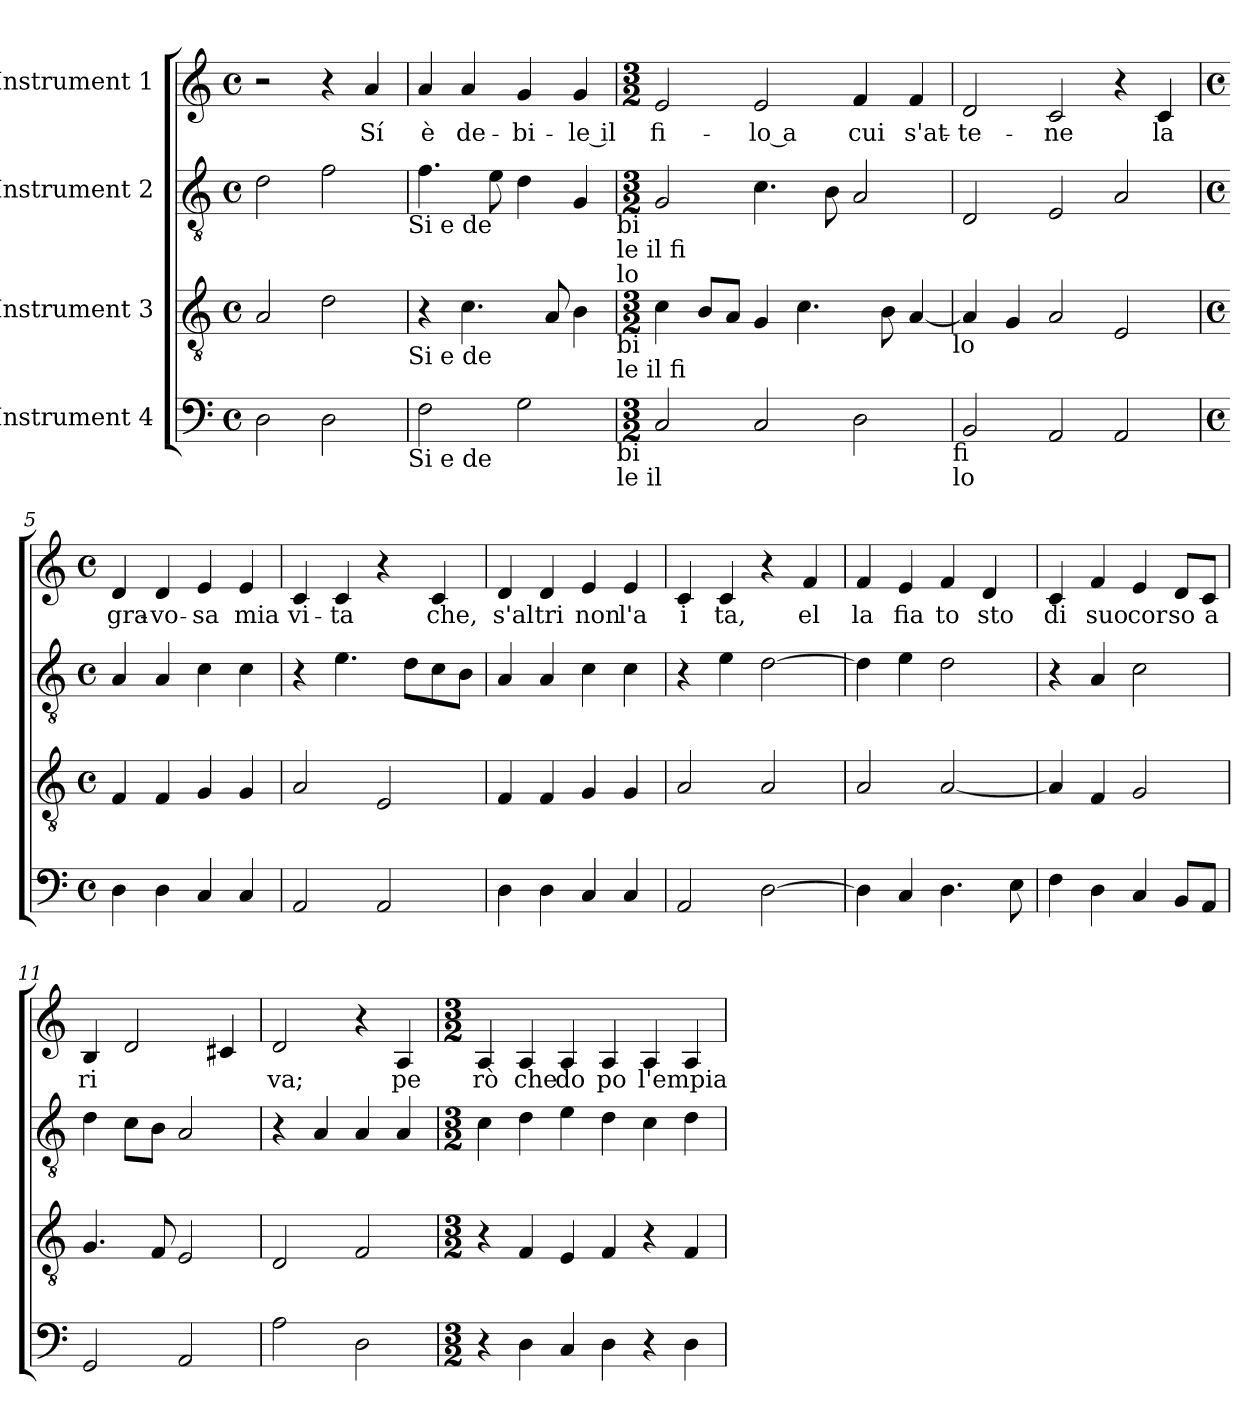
**kern	**kern	**kern	**kern	**text
*part4	*part3	*part2	*part1	*part1
*staff4	*staff3	*staff2	*staff1	*staff1
*I"Instrument 4	*I"Instrument 3	*I"Instrument 2	*I"Instrument 1	*
!!LO:PB:g=z
*stria5	*stria5	*stria5	*stria5	*
*clefF4	*clefGv2	*clefGv2	*clefG2	*
*M4/4	*M4/4	*M4/4	*M4/4	*
*met(c)	*met(c)	*met(c)	*met(c)	*
=1	=1	=1	=1	=1
2D\	2A/	2d\	2r	.
2D\	2d\	2f\	4r	.
!	!	!	!	!LO:LY:b:cj
.	.	.	4a/	Sí
!	!	!LO:TX:b:t=Si e de	!	!
!	!LO:TX:b:t=Si e de	!	!	!
!LO:TX:b:t=Si e de	!	!	!	!
=2	=2	=2	=2	=2
!	!	!	!	!LO:LY:b:cj
2F\	4r	4.f\	4a/	è
!	!	!	!	!LO:LY:b:cj
.	4.c\	.	4a/	de-
.	.	8e\	.	.
!	!	!	!	!LO:LY:b:cj
2G\	.	4d\	4g/	-bi-
.	8A/	.	.	.
!	!	!	!	!LO:LY:b:rj
.	4B\	4G/	4g/	-le il
!	!	!LO:TX:b:t=bi	!	!
!	!	!LO:TX:b:t=le il fi	!	!
!	!	!LO:TX:b:t=lo	!	!
!	!LO:TX:b:t=bi	!	!	!
!	!LO:TX:b:t=le il fi	!	!	!
!LO:TX:b:t=bi	!	!	!	!
!LO:TX:b:t=le il	!	!	!	!
=3	=3	=3	=3	=3
*M3/2	*M3/2	*M3/2	*M3/2	*
!	!	!	!	!LO:LY:b:cj
2C/	4c\	2G/	2e/	fi-
.	8B/L	.	.	.
.	8A/J	.	.	.
!	!	!	!	!LO:LY:b:rj
2C/	4G/	4.c\	2e/	-lo a
.	4.c\	.	.	.
.	.	8B\	.	.
!	!	!	!	!LO:LY:b:cj
2D\	.	2A/	4f/	cui
.	8B\	.	.	.
!	!	!	!	!LO:LY:b:cj
.	[<4A/	.	4f/	s'at-
!	!LO:TX:b:t=lo	!	!	!
!LO:TX:b:t=fi	!	!	!	!
!LO:TX:b:t=lo	!	!	!	!
=4	=4	=4	=4	=4
!	!	!	!	!LO:LY:b:cj
2BB/	4A/]	2D/	2d/	-te-
.	4G/	.	.	.
!	!	!	!	!LO:LY:b:cj
2AA/	2A/	2E/	2c/	-ne
2AA/	2E/	2A/	4r	.
!	!	!	!	!LO:LY:b:cj
.	.	.	4c/	la
=5	=5	=5	=5	=5
*M4/4	*M4/4	*M4/4	*M4/4	*
*met(c)	*met(c)	*met(c)	*met(c)	*
!	!	!	!	!LO:LY:b:cj
4D\	4F/	4A/	4d/	gra-
!	!	!	!	!LO:LY:b:cj
4D\	4F/	4A/	4d/	-vo-
!	!	!	!	!LO:LY:b:cj
4C/	4G/	4c\	4e/	-sa
!	!	!	!	!LO:LY:b:cj
4C/	4G/	4c\	4e/	mia
=6	=6	=6	=6	=6
!	!	!	!	!LO:LY:b:cj
2AA/	2A/	4r	4c/	vi-
!	!	!	!	!LO:LY:b:cj
.	.	4.e\	4c/	-ta
2AA/	2E/	.	4r	.
.	.	8d\L	.	.
!	!	!	!	!LO:LY:b:cj
.	.	8c\	4c/	che,
.	.	8B\J	.	.
!!LO:PB:g=z
=7	=7	=7	=7	=7
!	!	!	!	!LO:LY:b:cj
4D\	4F/	4A/	4d/	s'al
!	!	!	!	!LO:LY:b:cj
4D\	4F/	4A/	4d/	tri
!	!	!	!	!LO:LY:b:cj
4C/	4G/	4c\	4e/	non
!	!	!	!	!LO:LY:b:cj
4C/	4G/	4c\	4e/	l'a
=8	=8	=8	=8	=8
!	!	!	!	!LO:LY:b:cj
2AA/	2A/	4r	4c/	i
!	!	!	!	!LO:LY:b:cj
.	.	4e\	4c/	ta,
[>2D\	2A/	[>2d\	4r	.
!	!	!	!	!LO:LY:b:cj
.	.	.	4f/	el
=9	=9	=9	=9	=9
!	!	!	!	!LO:LY:b:cj
4D\]	2A/	4d\]	4f/	la
!	!	!	!	!LO:LY:b:cj
4C/	.	4e\	4e/	fia
!	!	!	!	!LO:LY:b:cj
4.D\	[<2A/	2d\	4f/	to
!	!	!	!	!LO:LY:b:cj
.	.	.	4d/	sto
8E\	.	.	.	.
=10	=10	=10	=10	=10
!	!	!	!	!LO:LY:b:cj
4F\	4A/]	4r	4c/	di
!	!	!	!	!LO:LY:b:cj
4D\	4F/	4A/	4f/	suo
!	!	!	!	!LO:LY:b:cj
4C/	2G/	2c\	4e/	cor
!	!	!	!	!LO:LY:b:cj
8BB/L	.	.	8d/L	so
!	!	!	!	!LO:LY:b:cj
8AA/J	.	.	8c/J	a
=11	=11	=11	=11	=11
!	!	!	!	!LO:LY:b:cj
2GG/	4.G/	4d\	4B/	ri
.	.	8c\L	2d/	.
.	8F/	8B\J	.	.
2AA/	2E/	2A/	.	.
.	.	.	4c#/	.
=12	=12	=12	=12	=12
!	!	!	!	!LO:LY:b:cj
2A\	2D/	4r	2d/	va;
.	.	4A/	.	.
2D\	2F/	4A/	4r	.
!	!	!	!	!LO:LY:b:cj
.	.	4A/	4A/	pe
=13	=13	=13	=13	=13
*M3/2	*M3/2	*M3/2	*M3/2	*
!	!	!	!	!LO:LY:b:cj
4r	4r	4c\	4A/	rò
!	!	!	!	!LO:LY:b:cj
4D\	4F/	4d\	4A/	che
!	!	!	!	!LO:LY:b:cj
4C/	4E/	4e\	4A/	do
!	!	!	!	!LO:LY:b:cj
4D\	4F/	4d\	4A/	po
!	!	!	!	!LO:LY:b:cj
4r	4r	4c\	4A/	l'empia
4D\	4F/	4d\	4A/	.
=	=	=	=	=
*-	*-	*-	*-	*-
